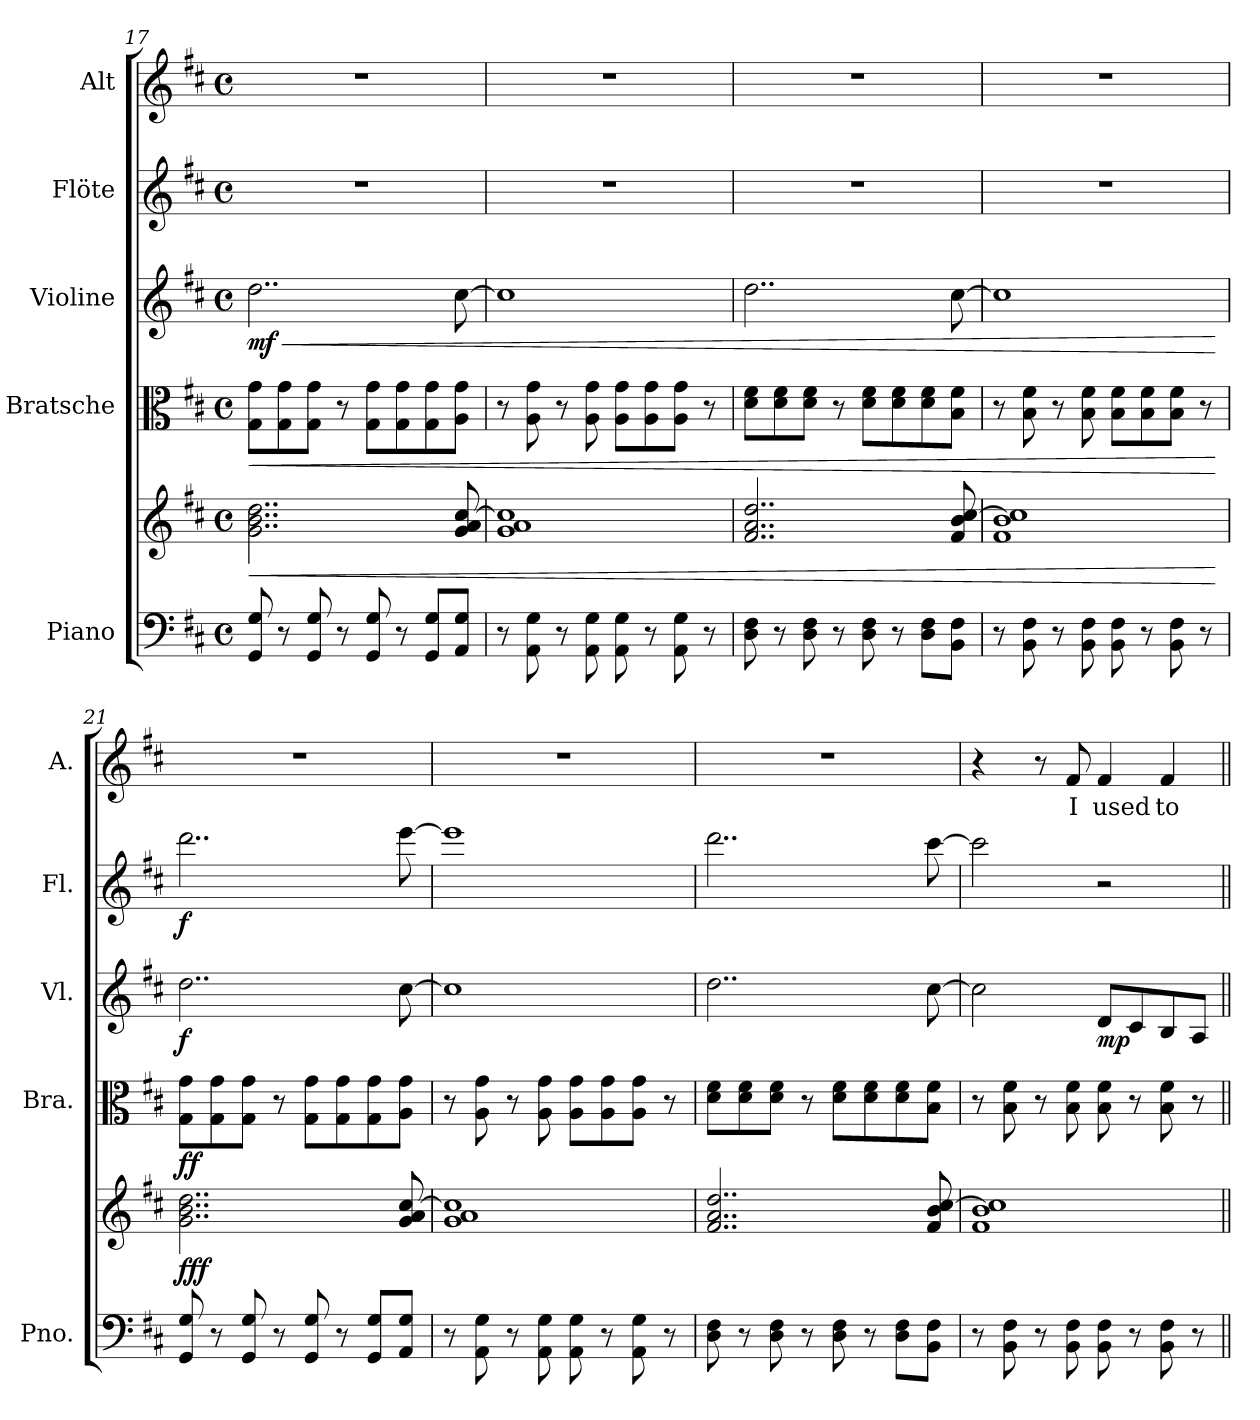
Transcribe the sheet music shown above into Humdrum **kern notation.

**kern	**kern	**dynam	**kern	**dynam	**kern	**dynam	**kern	**dynam	**kern	**text
*part5	*part5	*part5	*part4	*part4	*part3	*part3	*part2	*part2	*part1	*part1
*staff6	*staff5	*staff5/6	*staff4	*staff4	*staff3	*staff3	*staff2	*staff2	*staff1	*staff1
*I"Piano	*	*	*I"Bratsche	*	*I"Violine	*	*I"Flöte	*	*I"Alt	*
*I'Pno.	*	*	*I'Bra.	*	*I'Vl.	*	*I'Fl.	*	*I'A.	*
*clefF4	*clefG2	*	*clefC3	*	*clefG2	*	*clefG2	*	*clefG2	*
*k[f#c#]	*k[f#c#]	*	*k[f#c#]	*	*k[f#c#]	*	*k[f#c#]	*	*k[f#c#]	*
*M4/4	*M4/4	*	*M4/4	*	*M4/4	*	*M4/4	*	*M4/4	*
*met(c)	*met(c)	*	*met(c)	*	*met(c)	*	*met(c)	*	*met(c)	*
=17	=17	=17	=17	=17	=17	=17	=17	=17	=17	=17
!	!	!LO:HP:b	!	!LO:HP:b	!	!LO:HP:b	!	!	!	!
!	!	!LO:DY:n=1:b	!	!	!	!	!	!	!	!
!	!	!LO:DY:n=2:b	!	!	!	!	!	!	!	!
!	!	!LO:DY:n=3:b	!	!LO:DY:n=1:b	!	!	!	!	!	!
!	!	!	!	!LO:DY:n=2:b	!	!LO:DY:n=1:b	!	!	!	!
8GG/ 8G/	2..g\ 2..b\ 2..dd\	< mf mf mf	8G\ 8g\L	< mf mf	2..dd\	< mf	1r	.	1r	.
8r	.	.	8G\ 8g\	.	.	.	.	.	.	.
8GG/ 8G/	.	.	8G\ 8g\J	.	.	.	.	.	.	.
8r	.	.	8r	.	.	.	.	.	.	.
8GG/ 8G/	.	.	8G\ 8g\L	.	.	.	.	.	.	.
8r	.	.	8G\ 8g\	.	.	.	.	.	.	.
8GG/ 8G/L	.	.	8G\ 8g\	.	.	.	.	.	.	.
8AA/ 8G/J	8g/ 8a/ [8cc#/	.	8A\ 8g\J	.	[8cc#\	.	.	.	.	.
=18	=18	=18	=18	=18	=18	=18	=18	=18	=18	=18
8r	1g 1a 1cc#]	.	8r	.	1cc#]	.	1r	.	1r	.
8AA\ 8G\	.	.	8A\ 8g\	.	.	.	.	.	.	.
8r	.	.	8r	.	.	.	.	.	.	.
8AA\ 8G\	.	.	8A\ 8g\	.	.	.	.	.	.	.
8AA\ 8G\	.	.	8A\ 8g\L	.	.	.	.	.	.	.
8r	.	.	8A\ 8g\	.	.	.	.	.	.	.
8AA\ 8G\	.	.	8A\ 8g\J	.	.	.	.	.	.	.
8r	.	.	8r	.	.	.	.	.	.	.
=19	=19	=19	=19	=19	=19	=19	=19	=19	=19	=19
8D\ 8F#\	2..f#/ 2..a/ 2..dd/	.	8d\ 8f#\L	.	2..dd\	.	1r	.	1r	.
8r	.	.	8d\ 8f#\	.	.	.	.	.	.	.
8D\ 8F#\	.	.	8d\ 8f#\J	.	.	.	.	.	.	.
8r	.	.	8r	.	.	.	.	.	.	.
8D\ 8F#\	.	.	8d\ 8f#\L	.	.	.	.	.	.	.
8r	.	.	8d\ 8f#\	.	.	.	.	.	.	.
8D\ 8F#\L	.	.	8d\ 8f#\	.	.	.	.	.	.	.
8BB\ 8F#\J	8f#/ 8b/ [8cc#/	.	8B\ 8f#\J	.	[8cc#\	.	.	.	.	.
=20	=20	=20	=20	=20	=20	=20	=20	=20	=20	=20
8r	1f# 1b 1cc#]	.	8r	.	1cc#]	.	1r	.	1r	.
8BB\ 8F#\	.	.	8B\ 8f#\	.	.	.	.	.	.	.
8r	.	.	8r	.	.	.	.	.	.	.
8BB\ 8F#\	.	.	8B\ 8f#\	.	.	.	.	.	.	.
8BB\ 8F#\	.	.	8B\ 8f#\L	.	.	.	.	.	.	.
8r	.	.	8B\ 8f#\	.	.	.	.	.	.	.
8BB\ 8F#\	.	.	8B\ 8f#\J	.	.	.	.	.	.	.
8r	.	.	8r	.	.	.	.	.	.	.
.	.	[	.	[	.	[	.	.	.	.
!!LO:LB:g=z
=21	=21	=21	=21	=21	=21	=21	=21	=21	=21	=21
!	!	!LO:DY:b	!	!	!	!	!	!	!	!
!	!	!LO:DY:n=1:b	!	!	!	!	!	!	!	!
!	!	!LO:DY:n=2:b	!	!LO:DY:b	!	!	!	!	!	!
!	!	!	!	!LO:DY:n=1:b	!	!LO:DY:b	!	!LO:DY:b	!	!
8GG/ 8G/	2..g\ 2..b\ 2..dd\	f f f	8G\ 8g\L	f f	2..dd\	f	2..ddd\	f	1r	.
8r	.	.	8G\ 8g\	.	.	.	.	.	.	.
8GG/ 8G/	.	.	8G\ 8g\J	.	.	.	.	.	.	.
8r	.	.	8r	.	.	.	.	.	.	.
8GG/ 8G/	.	.	8G\ 8g\L	.	.	.	.	.	.	.
8r	.	.	8G\ 8g\	.	.	.	.	.	.	.
8GG/ 8G/L	.	.	8G\ 8g\	.	.	.	.	.	.	.
8AA/ 8G/J	8g/ 8a/ [8cc#/	.	8A\ 8g\J	.	[8cc#\	.	[8eee\	.	.	.
=22	=22	=22	=22	=22	=22	=22	=22	=22	=22	=22
8r	1g 1a 1cc#]	.	8r	.	1cc#]	.	1eee]	.	1r	.
8AA\ 8G\	.	.	8A\ 8g\	.	.	.	.	.	.	.
8r	.	.	8r	.	.	.	.	.	.	.
8AA\ 8G\	.	.	8A\ 8g\	.	.	.	.	.	.	.
8AA\ 8G\	.	.	8A\ 8g\L	.	.	.	.	.	.	.
8r	.	.	8A\ 8g\	.	.	.	.	.	.	.
8AA\ 8G\	.	.	8A\ 8g\J	.	.	.	.	.	.	.
8r	.	.	8r	.	.	.	.	.	.	.
=23	=23	=23	=23	=23	=23	=23	=23	=23	=23	=23
8D\ 8F#\	2..f#/ 2..a/ 2..dd/	.	8d\ 8f#\L	.	2..dd\	.	2..ddd\	.	1r	.
8r	.	.	8d\ 8f#\	.	.	.	.	.	.	.
8D\ 8F#\	.	.	8d\ 8f#\J	.	.	.	.	.	.	.
8r	.	.	8r	.	.	.	.	.	.	.
8D\ 8F#\	.	.	8d\ 8f#\L	.	.	.	.	.	.	.
8r	.	.	8d\ 8f#\	.	.	.	.	.	.	.
8D\ 8F#\L	.	.	8d\ 8f#\	.	.	.	.	.	.	.
8BB\ 8F#\J	8f#/ 8b/ [8cc#/	.	8B\ 8f#\J	.	[8cc#\	.	[8ccc#\	.	.	.
=24	=24	=24	=24	=24	=24	=24	=24	=24	=24	=24
8r	1f# 1b 1cc#]	.	8r	.	2cc#\]	.	2ccc#\]	.	4r	.
8BB\ 8F#\	.	.	8B\ 8f#\	.	.	.	.	.	.	.
8r	.	.	8r	.	.	.	.	.	8r	.
!	!	!LO:DY:b=2	!	!	!	!	!	!	!	!LO:LY:b
!	!	!LO:DY:n=1:b=2	!	!LO:DY:b	!	!	!	!	!	!
!	!	!	!	!LO:DY:n=1:b	!	!	!	!	!	!
8BB\ 8F#\	.	mp mp	8B\ 8f#\	mp mp	.	.	.	.	8f#/	I
!	!	!	!	!	!	!LO:DY:b	!	!	!	!LO:LY:b
8BB\ 8F#\	.	.	8B\ 8f#\	.	8d/L	mp	2r	.	4f#/	used
8r	.	.	8r	.	8c#/	.	.	.	.	.
!	!	!	!	!	!	!	!	!	!	!LO:LY:b
8BB\ 8F#\	.	.	8B\ 8f#\	.	8B/	.	.	.	4f#/	to
8r	.	.	8r	.	8A/J	.	.	.	.	.
=||	=||	=||	=||	=||	=||	=||	=||	=||	=||	=||
*-	*-	*-	*-	*-	*-	*-	*-	*-	*-	*-
